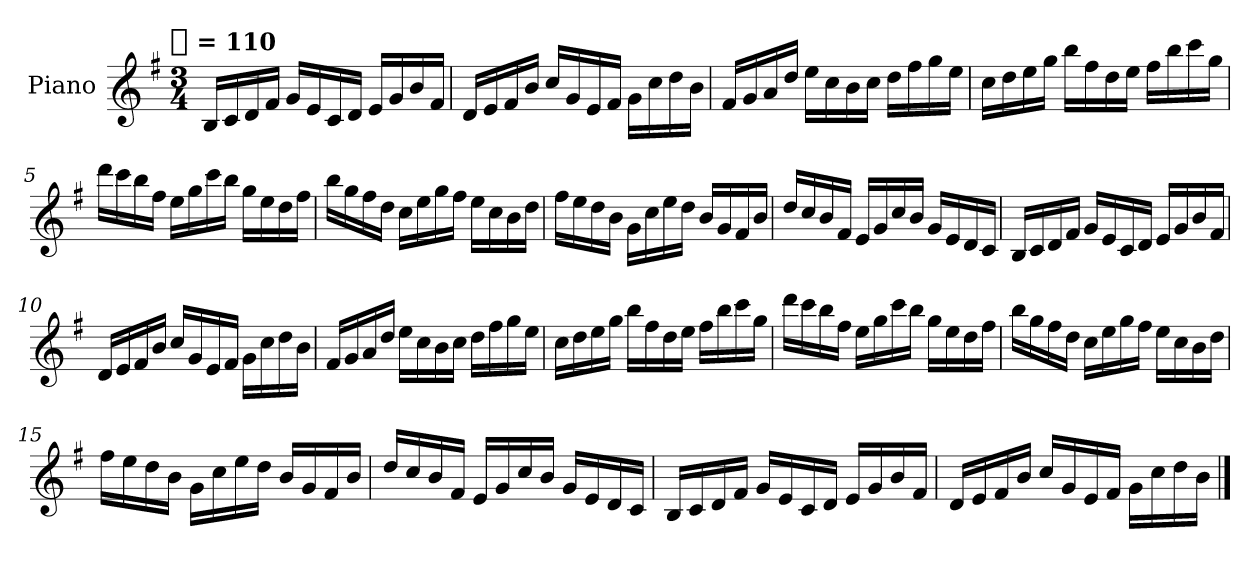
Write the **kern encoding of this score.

**kern
*part1
*staff1
*I"Piano
*I'Pno.
*clefG2
*k[f#]
!!LO:TX:omd:t=[quarter] = 110
*M3/4
*MM110
=1
16BLL
16c
16d
16f#JJ
16gLL
16e
16c
16dJJ
16eLL
16g
16b
16f#JJ
=2
16dLL
16e
16f#
16bJJ
16ccLL
16g
16e
16f#JJ
16gLL
16cc
16dd
16bJJ
=3
16f#LL
16g
16a
16ddJJ
16eeLL
16cc
16b
16ccJJ
16ddLL
16ff#
16gg
16eeJJ
!!LO:LB:g=z
=4
16ccLL
16dd
16ee
16ggJJ
16bbLL
16ff#
16dd
16eeJJ
16ff#LL
16bb
16ccc
16ggJJ
=5
16dddLL
16ccc
16bb
16ff#JJ
16eeLL
16gg
16ccc
16bbJJ
16ggLL
16ee
16dd
16ff#JJ
=6
16bbLL
16gg
16ff#
16ddJJ
16ccLL
16ee
16gg
16ff#JJ
16eeLL
16cc
16b
16ddJJ
!!LO:LB:g=z
=7
16ff#LL
16ee
16dd
16bJJ
16gLL
16cc
16ee
16ddJJ
16bLL
16g
16f#
16bJJ
=8
16ddLL
16cc
16b
16f#JJ
16eLL
16g
16cc
16bJJ
16gLL
16e
16d
16cJJ
=9
16BLL
16c
16d
16f#JJ
16gLL
16e
16c
16dJJ
16eLL
16g
16b
16f#JJ
!!LO:LB:g=z
=10
16dLL
16e
16f#
16bJJ
16ccLL
16g
16e
16f#JJ
16gLL
16cc
16dd
16bJJ
=11
16f#LL
16g
16a
16ddJJ
16eeLL
16cc
16b
16ccJJ
16ddLL
16ff#
16gg
16eeJJ
=12
16ccLL
16dd
16ee
16ggJJ
16bbLL
16ff#
16dd
16eeJJ
16ff#LL
16bb
16ccc
16ggJJ
!!LO:LB:g=z
=13
16dddLL
16ccc
16bb
16ff#JJ
16eeLL
16gg
16ccc
16bbJJ
16ggLL
16ee
16dd
16ff#JJ
=14
16bbLL
16gg
16ff#
16ddJJ
16ccLL
16ee
16gg
16ff#JJ
16eeLL
16cc
16b
16ddJJ
=15
16ff#LL
16ee
16dd
16bJJ
16gLL
16cc
16ee
16ddJJ
16bLL
16g
16f#
16bJJ
!!LO:LB:g=z
=16
16ddLL
16cc
16b
16f#JJ
16eLL
16g
16cc
16bJJ
16gLL
16e
16d
16cJJ
=17
16BLL
16c
16d
16f#JJ
16gLL
16e
16c
16dJJ
16eLL
16g
16b
16f#JJ
=18
16dLL
16e
16f#
16bJJ
16ccLL
16g
16e
16f#JJ
16gLL
16cc
16dd
16bJJ
==
*-
